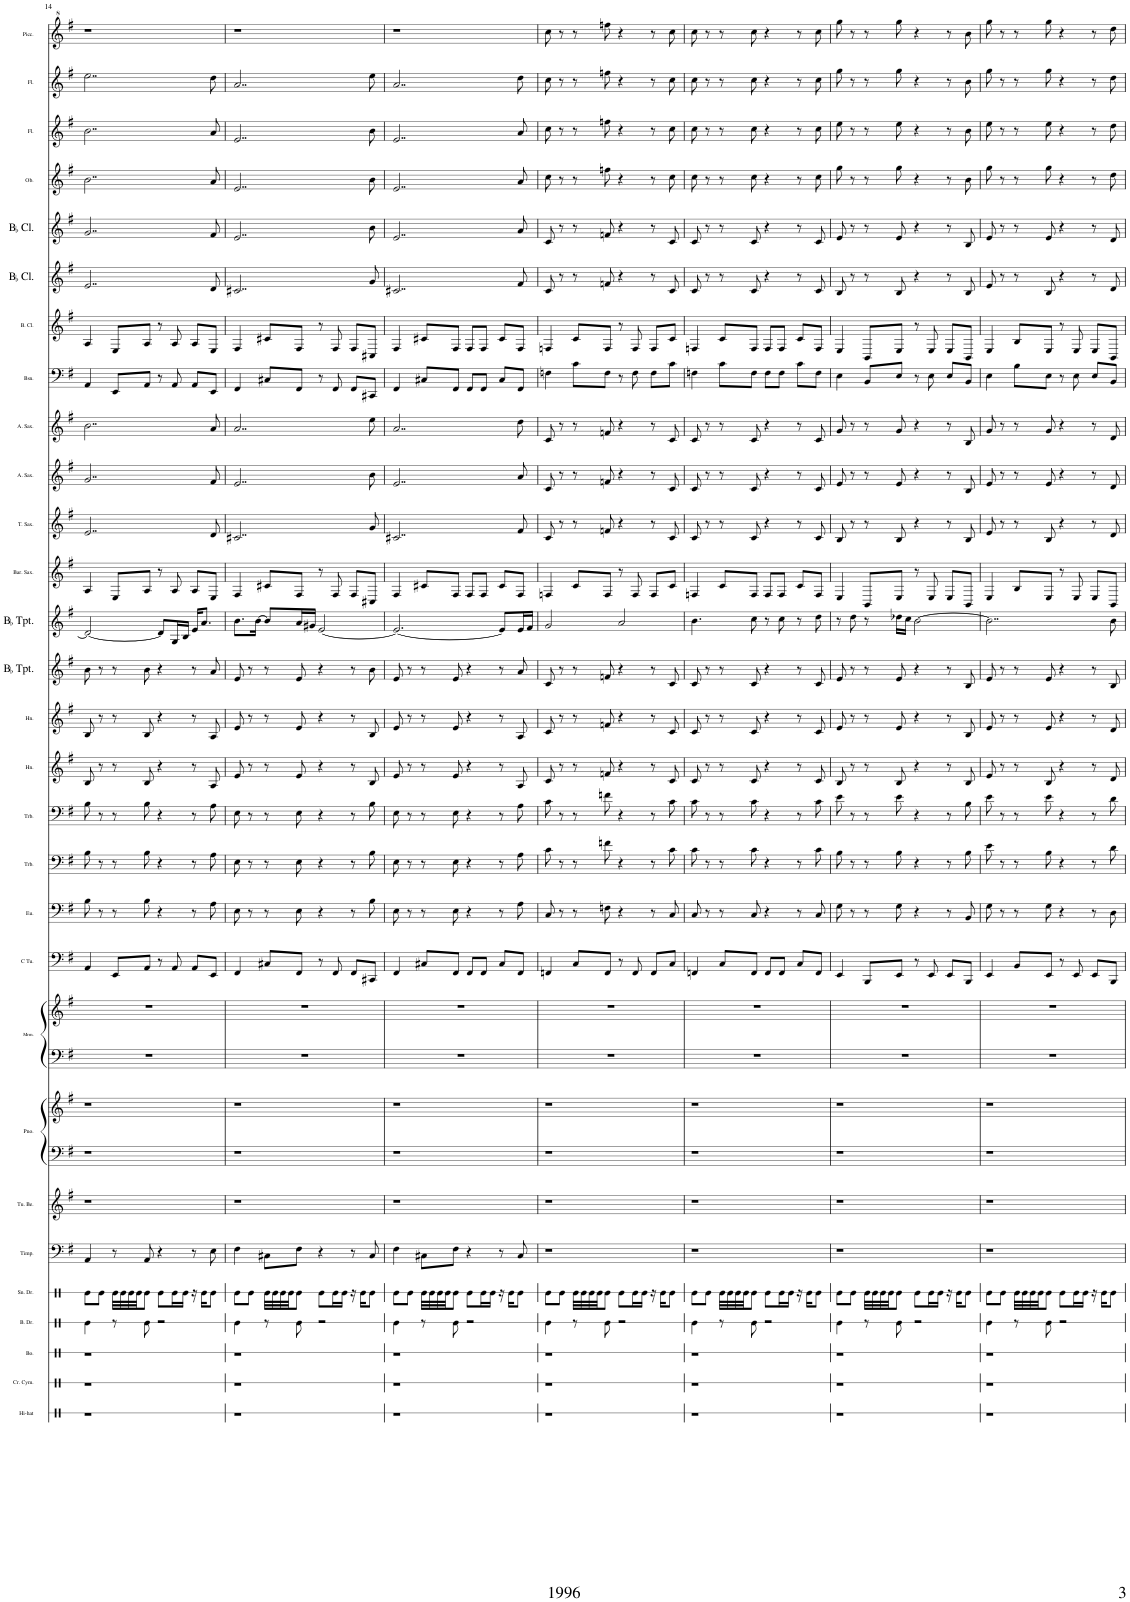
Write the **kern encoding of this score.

**kern	**kern	**kern	**kern	**kern	**kern	**kern	**kern	**kern	**kern	**kern	**kern	**kern	**kern	**kern	**kern	**kern	**kern	**kern	**kern	**kern	**kern	**kern	**kern	**kern	**kern	**kern	**kern	**kern	**kern	**kern
*part29	*part28	*part27	*part26	*part25	*part24	*part23	*part22	*part22	*part21	*part21	*part20	*part19	*part18	*part17	*part16	*part15	*part14	*part13	*part12	*part11	*part10	*part9	*part8	*part7	*part6	*part5	*part4	*part3	*part2	*part1
*staff31	*staff30	*staff29	*staff28	*staff27	*staff26	*staff25	*staff24	*staff23	*staff22	*staff21	*staff20	*staff19	*staff18	*staff17	*staff16	*staff15	*staff14	*staff13	*staff12	*staff11	*staff10	*staff9	*staff8	*staff7	*staff6	*staff5	*staff4	*staff3	*staff2	*staff1
*I"Hi-hat	*I"Crash Cymbal	*I"Bongos	*I"Bass Drum	*I"Snare Drum	*I"Timpani	*I"Tubular Bells	*I"Piano	*	*I"Marimba	*	*I"C Tuba	*I"Euphonium	*I"Trombone	*I"Trombone	*I"Horn	*I"Horn	*I"BaccidentalFlat Trumpet	*I"BaccidentalFlat Trumpet	*I"Baritone Saxophone	*I"Tenor Saxophone	*I"Alto Saxophone	*I"Alto Saxophone	*I"Bassoon	*I"Bass Clarinet	*I"BaccidentalFlat Clarinet	*I"BaccidentalFlat Clarinet	*I"Oboe	*I"Flute	*I"Flute	*I"Piccolo
*I'Hi-hat	*I'Cr. Cym.	*I'Bo.	*I'B. Dr.	*I'Sn. Dr.	*I'Timp.	*I'Tu. Be.	*I'Pno.	*	*I'Mrm.	*	*I'C Tu.	*I'Eu.	*I'Trb.	*I'Trb.	*I'Hn.	*I'Hn.	*I'BaccidentalFlat Tpt.	*I'BaccidentalFlat Tpt.	*I'Bar. Sax.	*I'T. Sax.	*I'A. Sax.	*I'A. Sax.	*I'Bsn.	*I'B. Cl.	*I'BaccidentalFlat Cl.	*I'BaccidentalFlat Cl.	*I'Ob.	*I'Fl.	*I'Fl.	*I'Picc.
!!LO:PB:g=z
*clefX	*clefX	*clefX	*clefX	*clefX	*clefF4	*clefG2	*clefF4	*clefG2	*clefF4	*clefG2	*clefF4	*clefF4	*clefF4	*clefF4	*clefG2	*clefG2	*clefG2	*clefG2	*clefG2	*clefG2	*clefG2	*clefG2	*clefF4	*clefG2	*clefG2	*clefG2	*clefG2	*clefG2	*clefG2	*clefG^2
*	*	*	*	*	*	*	*	*	*	*	*	*	*	*	*ITrd4c7	*ITrd4c7	*ITrd1c2	*ITrd1c2	*ITrd12c21	*ITrd8c14	*ITrd5c9	*ITrd5c9	*	*ITrd8c14	*ITrd1c2	*ITrd1c2	*	*	*	*ITrd-7c-12
*k[]	*k[]	*k[]	*k[]	*k[]	*k[f#]	*k[f#]	*k[f#]	*k[f#]	*k[f#]	*k[f#]	*k[f#]	*k[f#]	*k[f#]	*k[f#]	*k[f#]	*k[f#]	*k[f#]	*k[f#]	*k[f#]	*k[f#]	*k[f#]	*k[f#]	*k[f#]	*k[f#]	*k[f#]	*k[f#]	*k[f#]	*k[f#]	*k[f#]	*k[f#]
*M4/4	*M4/4	*M4/4	*M4/4	*M4/4	*M4/4	*M4/4	*M4/4	*M4/4	*M4/4	*M4/4	*M4/4	*M4/4	*M4/4	*M4/4	*M4/4	*M4/4	*M4/4	*M4/4	*M4/4	*M4/4	*M4/4	*M4/4	*M4/4	*M4/4	*M4/4	*M4/4	*M4/4	*M4/4	*M4/4	*M4/4
=14	=14	=14	=14	=14	=14	=14	=14	=14	=14	=14	=14	=14	=14	=14	=14	=14	=14	=14	=14	=14	=14	=14	=14	=14	=14	=14	=14	=14	=14	=14
1r	1r	1r	4Re\	8Re\L	4AA/	1r	1r	1r	1r	1r	4AA/	8B\	8B\	8B\	8B/	8B/	8b\	2d/_	4A/	2..e/	2..g/	2..b\	4AA/	4A/	2..e/	2..g/	2..b\	2..b\	2..ee\	1r
.	.	.	.	8Re\J	.	.	.	.	.	.	.	8r	8r	8r	8r	8r	8r	.	.	.	.	.	.	.	.	.	.	.	.	.
.	.	.	8r	32Re\LLL	8r	.	.	.	.	.	8EE/L	8r	8r	8r	8r	8r	8r	.	8E/L	.	.	.	8EE/L	8E/L	.	.	.	.	.	.
.	.	.	.	32Re\	.	.	.	.	.	.	.	.	.	.	.	.	.	.	.	.	.	.	.	.	.	.	.	.	.	.
.	.	.	.	32Re\	.	.	.	.	.	.	.	.	.	.	.	.	.	.	.	.	.	.	.	.	.	.	.	.	.	.
.	.	.	.	32Re\JJ	.	.	.	.	.	.	.	.	.	.	.	.	.	.	.	.	.	.	.	.	.	.	.	.	.	.
.	.	.	8Re\	8Re\J	8AA/	.	.	.	.	.	8AA/J	8B\	8B\	8B\	8B/	8B/	8b\	.	8A/J	.	.	.	8AA/J	8A/J	.	.	.	.	.	.
.	.	.	2r	8Re\L	4r	.	.	.	.	.	8r	4r	4r	4r	4r	4r	4r	8d/L]	8r	.	.	.	8r	8r	.	.	.	.	.	.
.	.	.	.	16Re\L	.	.	.	.	.	.	8AA/	.	.	.	.	.	.	16G/L	8A/	.	.	.	8AA/	8A/	.	.	.	.	.	.
.	.	.	.	16Re\JJ	.	.	.	.	.	.	.	.	.	.	.	.	.	16B/JJ	.	.	.	.	.	.	.	.	.	.	.	.
.	.	.	.	16r	8r	.	.	.	.	.	8AA/L	8r	8r	8r	8r	8r	8r	16e/KL	8A/L	.	.	.	8AA/L	8A/L	.	.	.	.	.	.
.	.	.	.	16Re\KL	.	.	.	.	.	.	.	.	.	.	.	.	.	8.a/J	.	.	.	.	.	.	.	.	.	.	.	.
.	.	.	.	8Re\J	8E\	.	.	.	.	.	8EE/J	8A\	8A\	8A\	8A/	8A/	8a/	.	8E/J	8d/	8f#/	8a/	8EE/J	8E/J	8d/	8f#/	8a/	8a/	8dd\	.
=15	=15	=15	=15	=15	=15	=15	=15	=15	=15	=15	=15	=15	=15	=15	=15	=15	=15	=15	=15	=15	=15	=15	=15	=15	=15	=15	=15	=15	=15	=15
1r	1r	1r	4Re\	8Re\L	4F#\	1r	1r	1r	1r	1r	4FF#/	8E\	8E\	8E\	8e/	8e/	8e/	8.b\L	4F#/	2..c#X/	2..e/	2..a/	4FF#/	4F#/	2..c#X/	2..e/	2..e/	2..e/	2..a/	1r
.	.	.	.	8Re\J	.	.	.	.	.	.	.	8r	8r	8r	8r	8r	8r	.	.	.	.	.	.	.	.	.	.	.	.	.
.	.	.	.	.	.	.	.	.	.	.	.	.	.	.	.	.	.	[16b\Jk	.	.	.	.	.	.	.	.	.	.	.	.
.	.	.	8r	32Re\LLL	8C#X\L	.	.	.	.	.	8C#X/L	8r	8r	8r	8r	8r	8r	8b/L]	8c#X/L	.	.	.	8C#X/L	8c#X/L	.	.	.	.	.	.
.	.	.	.	32Re\	.	.	.	.	.	.	.	.	.	.	.	.	.	.	.	.	.	.	.	.	.	.	.	.	.	.
.	.	.	.	32Re\	.	.	.	.	.	.	.	.	.	.	.	.	.	.	.	.	.	.	.	.	.	.	.	.	.	.
.	.	.	.	32Re\JJ	.	.	.	.	.	.	.	.	.	.	.	.	.	.	.	.	.	.	.	.	.	.	.	.	.	.
.	.	.	8Re\	8Re\J	8F#\J	.	.	.	.	.	8FF#/J	8E\	8E\	8E\	8e/	8e/	8e/	16a/L	8F#/J	.	.	.	8FF#/J	8F#/J	.	.	.	.	.	.
.	.	.	.	.	.	.	.	.	.	.	.	.	.	.	.	.	.	16g#X/JJ	.	.	.	.	.	.	.	.	.	.	.	.
.	.	.	2r	8Re\L	4r	.	.	.	.	.	8r	4r	4r	4r	4r	4r	4r	[2e/	8r	.	.	.	8r	8r	.	.	.	.	.	.
.	.	.	.	16Re\L	.	.	.	.	.	.	8FF#/	.	.	.	.	.	.	.	8F#/	.	.	.	8FF#/	8F#/	.	.	.	.	.	.
.	.	.	.	16Re\JJ	.	.	.	.	.	.	.	.	.	.	.	.	.	.	.	.	.	.	.	.	.	.	.	.	.	.
.	.	.	.	16r	8r	.	.	.	.	.	8FF#/L	8r	8r	8r	8r	8r	8r	.	8F#/L	.	.	.	8FF#/L	8F#/L	.	.	.	.	.	.
.	.	.	.	16Re\KL	.	.	.	.	.	.	.	.	.	.	.	.	.	.	.	.	.	.	.	.	.	.	.	.	.	.
.	.	.	.	8Re\J	8C#/	.	.	.	.	.	8CC#X/J	8B\	8B\	8B\	8B/	8B/	8b\	.	8C#X/J	8g/	8b\	8ee\	8CC#X/J	8C#X/J	8g/	8b\	8b\	8b\	8ee\	.
=16	=16	=16	=16	=16	=16	=16	=16	=16	=16	=16	=16	=16	=16	=16	=16	=16	=16	=16	=16	=16	=16	=16	=16	=16	=16	=16	=16	=16	=16	=16
1r	1r	1r	4Re\	8Re\L	4F#\	1r	1r	1r	1r	1r	4FF#/	8E\	8E\	8E\	8e/	8e/	8e/	2.e/_	4F#/	2..c#X/	2..e/	2..a/	4FF#/	4F#/	2..c#X/	2..e/	2..e/	2..e/	2..a/	1r
.	.	.	.	8Re\J	.	.	.	.	.	.	.	8r	8r	8r	8r	8r	8r	.	.	.	.	.	.	.	.	.	.	.	.	.
.	.	.	8r	32Re\LLL	8C#X\L	.	.	.	.	.	8C#X/L	8r	8r	8r	8r	8r	8r	.	8c#X/L	.	.	.	8C#X/L	8c#X/L	.	.	.	.	.	.
.	.	.	.	32Re\	.	.	.	.	.	.	.	.	.	.	.	.	.	.	.	.	.	.	.	.	.	.	.	.	.	.
.	.	.	.	32Re\	.	.	.	.	.	.	.	.	.	.	.	.	.	.	.	.	.	.	.	.	.	.	.	.	.	.
.	.	.	.	32Re\JJ	.	.	.	.	.	.	.	.	.	.	.	.	.	.	.	.	.	.	.	.	.	.	.	.	.	.
.	.	.	8Re\	8Re\J	8F#\J	.	.	.	.	.	8FF#/J	8E\	8E\	8E\	8e/	8e/	8e/	.	8F#/J	.	.	.	8FF#/J	8F#/J	.	.	.	.	.	.
.	.	.	2r	8Re\L	4r	.	.	.	.	.	8FF#/L	4r	4r	4r	4r	4r	4r	.	8F#/L	.	.	.	8FF#/L	8F#/L	.	.	.	.	.	.
.	.	.	.	16Re\L	.	.	.	.	.	.	8FF#/J	.	.	.	.	.	.	.	8F#/J	.	.	.	8FF#/J	8F#/J	.	.	.	.	.	.
.	.	.	.	16Re\JJ	.	.	.	.	.	.	.	.	.	.	.	.	.	.	.	.	.	.	.	.	.	.	.	.	.	.
.	.	.	.	16r	8r	.	.	.	.	.	8C#/L	8r	8r	8r	8r	8r	8r	8e/L]	8c#/L	.	.	.	8C#/L	8c#/L	.	.	.	.	.	.
.	.	.	.	16Re\KL	.	.	.	.	.	.	.	.	.	.	.	.	.	.	.	.	.	.	.	.	.	.	.	.	.	.
.	.	.	.	8Re\J	8C#/	.	.	.	.	.	8FF#/J	8A\	8A\	8A\	8A/	8A/	8a/	16e/L	8F#/J	8f#/	8a/	8dd\	8FF#/J	8F#/J	8f#/	8a/	8a/	8a/	8dd\	.
.	.	.	.	.	.	.	.	.	.	.	.	.	.	.	.	.	.	16f#/JJ	.	.	.	.	.	.	.	.	.	.	.	.
=17	=17	=17	=17	=17	=17	=17	=17	=17	=17	=17	=17	=17	=17	=17	=17	=17	=17	=17	=17	=17	=17	=17	=17	=17	=17	=17	=17	=17	=17	=17
1r	1r	1r	4Re\	8Re\L	1r	1r	1r	1r	1r	1r	4FFn/	8C/	8c\	8c\	8c/	8c/	8c/	2g/	4Fn/	8c/	8c/	8c/	4Fn\	4Fn/	8c/	8c/	8cc\	8cc\	8cc\	8ccc\
.	.	.	.	8Re\J	.	.	.	.	.	.	.	8r	8r	8r	8r	8r	8r	.	.	8r	8r	8r	.	.	8r	8r	8r	8r	8r	8r
.	.	.	8r	32Re\LLL	.	.	.	.	.	.	8C/L	8r	8r	8r	8r	8r	8r	.	8c/L	8r	8r	8r	8c\L	8c/L	8r	8r	8r	8r	8r	8r
.	.	.	.	32Re\	.	.	.	.	.	.	.	.	.	.	.	.	.	.	.	.	.	.	.	.	.	.	.	.	.	.
.	.	.	.	32Re\	.	.	.	.	.	.	.	.	.	.	.	.	.	.	.	.	.	.	.	.	.	.	.	.	.	.
.	.	.	.	32Re\JJ	.	.	.	.	.	.	.	.	.	.	.	.	.	.	.	.	.	.	.	.	.	.	.	.	.	.
.	.	.	8Re\	8Re\J	.	.	.	.	.	.	8FF/J	8Fn\	8fn\	8fn\	8fn/	8fn/	8fn/	.	8F/J	8fn/	8fn/	8fn/	8F\J	8F/J	8fn/	8fn/	8ffn\	8ffn\	8ffn\	8fffn\
.	.	.	2r	8Re\L	.	.	.	.	.	.	8r	4r	4r	4r	4r	4r	4r	2a/	8r	4r	4r	4r	8r	8r	4r	4r	4r	4r	4r	4r
.	.	.	.	16Re\L	.	.	.	.	.	.	8FF/	.	.	.	.	.	.	.	8F/	.	.	.	8F\	8F/	.	.	.	.	.	.
.	.	.	.	16Re\JJ	.	.	.	.	.	.	.	.	.	.	.	.	.	.	.	.	.	.	.	.	.	.	.	.	.	.
.	.	.	.	16r	.	.	.	.	.	.	8FF/L	8r	8r	8r	8r	8r	8r	.	8F/L	8r	8r	8r	8F\L	8F/L	8r	8r	8r	8r	8r	8r
.	.	.	.	16Re\KL	.	.	.	.	.	.	.	.	.	.	.	.	.	.	.	.	.	.	.	.	.	.	.	.	.	.
.	.	.	.	8Re\J	.	.	.	.	.	.	8C/J	8C/	8c\	8c\	8c/	8c/	8c/	.	8c/J	8c/	8c/	8c/	8c\J	8c/J	8c/	8c/	8cc\	8cc\	8cc\	8ccc\
=18	=18	=18	=18	=18	=18	=18	=18	=18	=18	=18	=18	=18	=18	=18	=18	=18	=18	=18	=18	=18	=18	=18	=18	=18	=18	=18	=18	=18	=18	=18
1r	1r	1r	4Re\	8Re\L	1r	1r	1r	1r	1r	1r	4FFn/	8C/	8c\	8c\	8c/	8c/	8c/	4.b\	4Fn/	8c/	8c/	8c/	4Fn\	4Fn/	8c/	8c/	8cc\	8cc\	8cc\	8ccc\
.	.	.	.	8Re\J	.	.	.	.	.	.	.	8r	8r	8r	8r	8r	8r	.	.	8r	8r	8r	.	.	8r	8r	8r	8r	8r	8r
.	.	.	8r	32Re\LLL	.	.	.	.	.	.	8C/L	8r	8r	8r	8r	8r	8r	.	8c/L	8r	8r	8r	8c\L	8c/L	8r	8r	8r	8r	8r	8r
.	.	.	.	32Re\	.	.	.	.	.	.	.	.	.	.	.	.	.	.	.	.	.	.	.	.	.	.	.	.	.	.
.	.	.	.	32Re\	.	.	.	.	.	.	.	.	.	.	.	.	.	.	.	.	.	.	.	.	.	.	.	.	.	.
.	.	.	.	32Re\JJ	.	.	.	.	.	.	.	.	.	.	.	.	.	.	.	.	.	.	.	.	.	.	.	.	.	.
.	.	.	8Re\	8Re\J	.	.	.	.	.	.	8FF/J	8C/	8c\	8c\	8c/	8c/	8c/	8cc\	8F/J	8c/	8c/	8c/	8F\J	8F/J	8c/	8c/	8cc\	8cc\	8cc\	8ccc\
.	.	.	2r	8Re\L	.	.	.	.	.	.	8FF/L	4r	4r	4r	4r	4r	4r	8r	8F/L	4r	4r	4r	8F\L	8F/L	4r	4r	4r	4r	4r	4r
.	.	.	.	16Re\L	.	.	.	.	.	.	8FF/J	.	.	.	.	.	.	8cc\	8F/J	.	.	.	8F\J	8F/J	.	.	.	.	.	.
.	.	.	.	16Re\JJ	.	.	.	.	.	.	.	.	.	.	.	.	.	.	.	.	.	.	.	.	.	.	.	.	.	.
.	.	.	.	16r	.	.	.	.	.	.	8C/L	8r	8r	8r	8r	8r	8r	8r	8c/L	8r	8r	8r	8c\L	8c/L	8r	8r	8r	8r	8r	8r
.	.	.	.	16Re\KL	.	.	.	.	.	.	.	.	.	.	.	.	.	.	.	.	.	.	.	.	.	.	.	.	.	.
.	.	.	.	8Re\J	.	.	.	.	.	.	8FF/J	8C/	8c\	8c\	8c/	8c/	8c/	8dd\	8F/J	8c/	8c/	8c/	8F\J	8F/J	8c/	8c/	8cc\	8cc\	8cc\	8ccc\
=19	=19	=19	=19	=19	=19	=19	=19	=19	=19	=19	=19	=19	=19	=19	=19	=19	=19	=19	=19	=19	=19	=19	=19	=19	=19	=19	=19	=19	=19	=19
1r	1r	1r	4Re\	8Re\L	1r	1r	1r	1r	1r	1r	4EE/	8G\	8B\	8e\	8B/	8e/	8e/	8r	4E/	8B/	8e/	8g/	4E\	4E/	8B/	8e/	8gg\	8ee\	8gg\	8ggg\
.	.	.	.	8Re\J	.	.	.	.	.	.	.	8r	8r	8r	8r	8r	8r	8dd\	.	8r	8r	8r	.	.	8r	8r	8r	8r	8r	8r
.	.	.	8r	32Re\LLL	.	.	.	.	.	.	8BBB/L	8r	8r	8r	8r	8r	8r	8r	8BB/L	8r	8r	8r	8BB/L	8BB/L	8r	8r	8r	8r	8r	8r
.	.	.	.	32Re\	.	.	.	.	.	.	.	.	.	.	.	.	.	.	.	.	.	.	.	.	.	.	.	.	.	.
.	.	.	.	32Re\	.	.	.	.	.	.	.	.	.	.	.	.	.	.	.	.	.	.	.	.	.	.	.	.	.	.
.	.	.	.	32Re\JJ	.	.	.	.	.	.	.	.	.	.	.	.	.	.	.	.	.	.	.	.	.	.	.	.	.	.
.	.	.	8Re\	8Re\J	.	.	.	.	.	.	8EE/J	8G\	8B\	8e\	8B/	8e/	8e/	16dd-X\LL	8E/J	8B/	8e/	8g/	8E/J	8E/J	8B/	8e/	8gg\	8ee\	8gg\	8ggg\
.	.	.	.	.	.	.	.	.	.	.	.	.	.	.	.	.	.	16cc\JJ	.	.	.	.	.	.	.	.	.	.	.	.
.	.	.	2r	8Re\L	.	.	.	.	.	.	8r	4r	4r	4r	4r	4r	4r	[2b\	8r	4r	4r	4r	8r	8r	4r	4r	4r	4r	4r	4r
.	.	.	.	16Re\L	.	.	.	.	.	.	8EE/	.	.	.	.	.	.	.	8E/	.	.	.	8E\	8E/	.	.	.	.	.	.
.	.	.	.	16Re\JJ	.	.	.	.	.	.	.	.	.	.	.	.	.	.	.	.	.	.	.	.	.	.	.	.	.	.
.	.	.	.	16r	.	.	.	.	.	.	8EE/L	8r	8r	8r	8r	8r	8r	.	8E/L	8r	8r	8r	8E/L	8E/L	8r	8r	8r	8r	8r	8r
.	.	.	.	16Re\KL	.	.	.	.	.	.	.	.	.	.	.	.	.	.	.	.	.	.	.	.	.	.	.	.	.	.
.	.	.	.	8Re\J	.	.	.	.	.	.	8BBB/J	8BB/	8B\	8B\	8B/	8B/	8B/	.	8BB/J	8B/	8B/	8B/	8BB/J	8BB/J	8B/	8B/	8b\	8b\	8b\	8bb\
=20	=20	=20	=20	=20	=20	=20	=20	=20	=20	=20	=20	=20	=20	=20	=20	=20	=20	=20	=20	=20	=20	=20	=20	=20	=20	=20	=20	=20	=20	=20
1r	1r	1r	4Re\	8Re\L	1r	1r	1r	1r	1r	1r	4EE/	8G\	8e\	8e\	8e/	8e/	8e/	2..b\]	4E/	8e/	8e/	8g/	4E\	4E/	8e/	8e/	8gg\	8ee\	8gg\	8ggg\
.	.	.	.	8Re\J	.	.	.	.	.	.	.	8r	8r	8r	8r	8r	8r	.	.	8r	8r	8r	.	.	8r	8r	8r	8r	8r	8r
.	.	.	8r	32Re\LLL	.	.	.	.	.	.	8BB/L	8r	8r	8r	8r	8r	8r	.	8B/L	8r	8r	8r	8B\L	8B/L	8r	8r	8r	8r	8r	8r
.	.	.	.	32Re\	.	.	.	.	.	.	.	.	.	.	.	.	.	.	.	.	.	.	.	.	.	.	.	.	.	.
.	.	.	.	32Re\	.	.	.	.	.	.	.	.	.	.	.	.	.	.	.	.	.	.	.	.	.	.	.	.	.	.
.	.	.	.	32Re\JJ	.	.	.	.	.	.	.	.	.	.	.	.	.	.	.	.	.	.	.	.	.	.	.	.	.	.
.	.	.	8Re\	8Re\J	.	.	.	.	.	.	8EE/J	8G\	8B\	8e\	8B/	8e/	8e/	.	8E/J	8B/	8e/	8g/	8E\J	8E/J	8B/	8e/	8gg\	8ee\	8gg\	8ggg\
.	.	.	2r	8Re\L	.	.	.	.	.	.	8r	4r	4r	4r	4r	4r	4r	.	8r	4r	4r	4r	8r	8r	4r	4r	4r	4r	4r	4r
.	.	.	.	16Re\L	.	.	.	.	.	.	8EE/	.	.	.	.	.	.	.	8E/	.	.	.	8E\	8E/	.	.	.	.	.	.
.	.	.	.	16Re\JJ	.	.	.	.	.	.	.	.	.	.	.	.	.	.	.	.	.	.	.	.	.	.	.	.	.	.
.	.	.	.	16r	.	.	.	.	.	.	8EE/L	8r	8r	8r	8r	8r	8r	.	8E/L	8r	8r	8r	8E/L	8E/L	8r	8r	8r	8r	8r	8r
.	.	.	.	16Re\KL	.	.	.	.	.	.	.	.	.	.	.	.	.	.	.	.	.	.	.	.	.	.	.	.	.	.
.	.	.	.	8Re\J	.	.	.	.	.	.	8BBB/J	8D\	8d\	8d\	8d/	8d/	8B/	8b\	8BB/J	8d/	8d/	8d/	8BB/J	8BB/J	8d/	8d/	8dd\	8dd\	8dd\	8ddd\
=	=	=	=	=	=	=	=	=	=	=	=	=	=	=	=	=	=	=	=	=	=	=	=	=	=	=	=	=	=	=
*-	*-	*-	*-	*-	*-	*-	*-	*-	*-	*-	*-	*-	*-	*-	*-	*-	*-	*-	*-	*-	*-	*-	*-	*-	*-	*-	*-	*-	*-	*-
